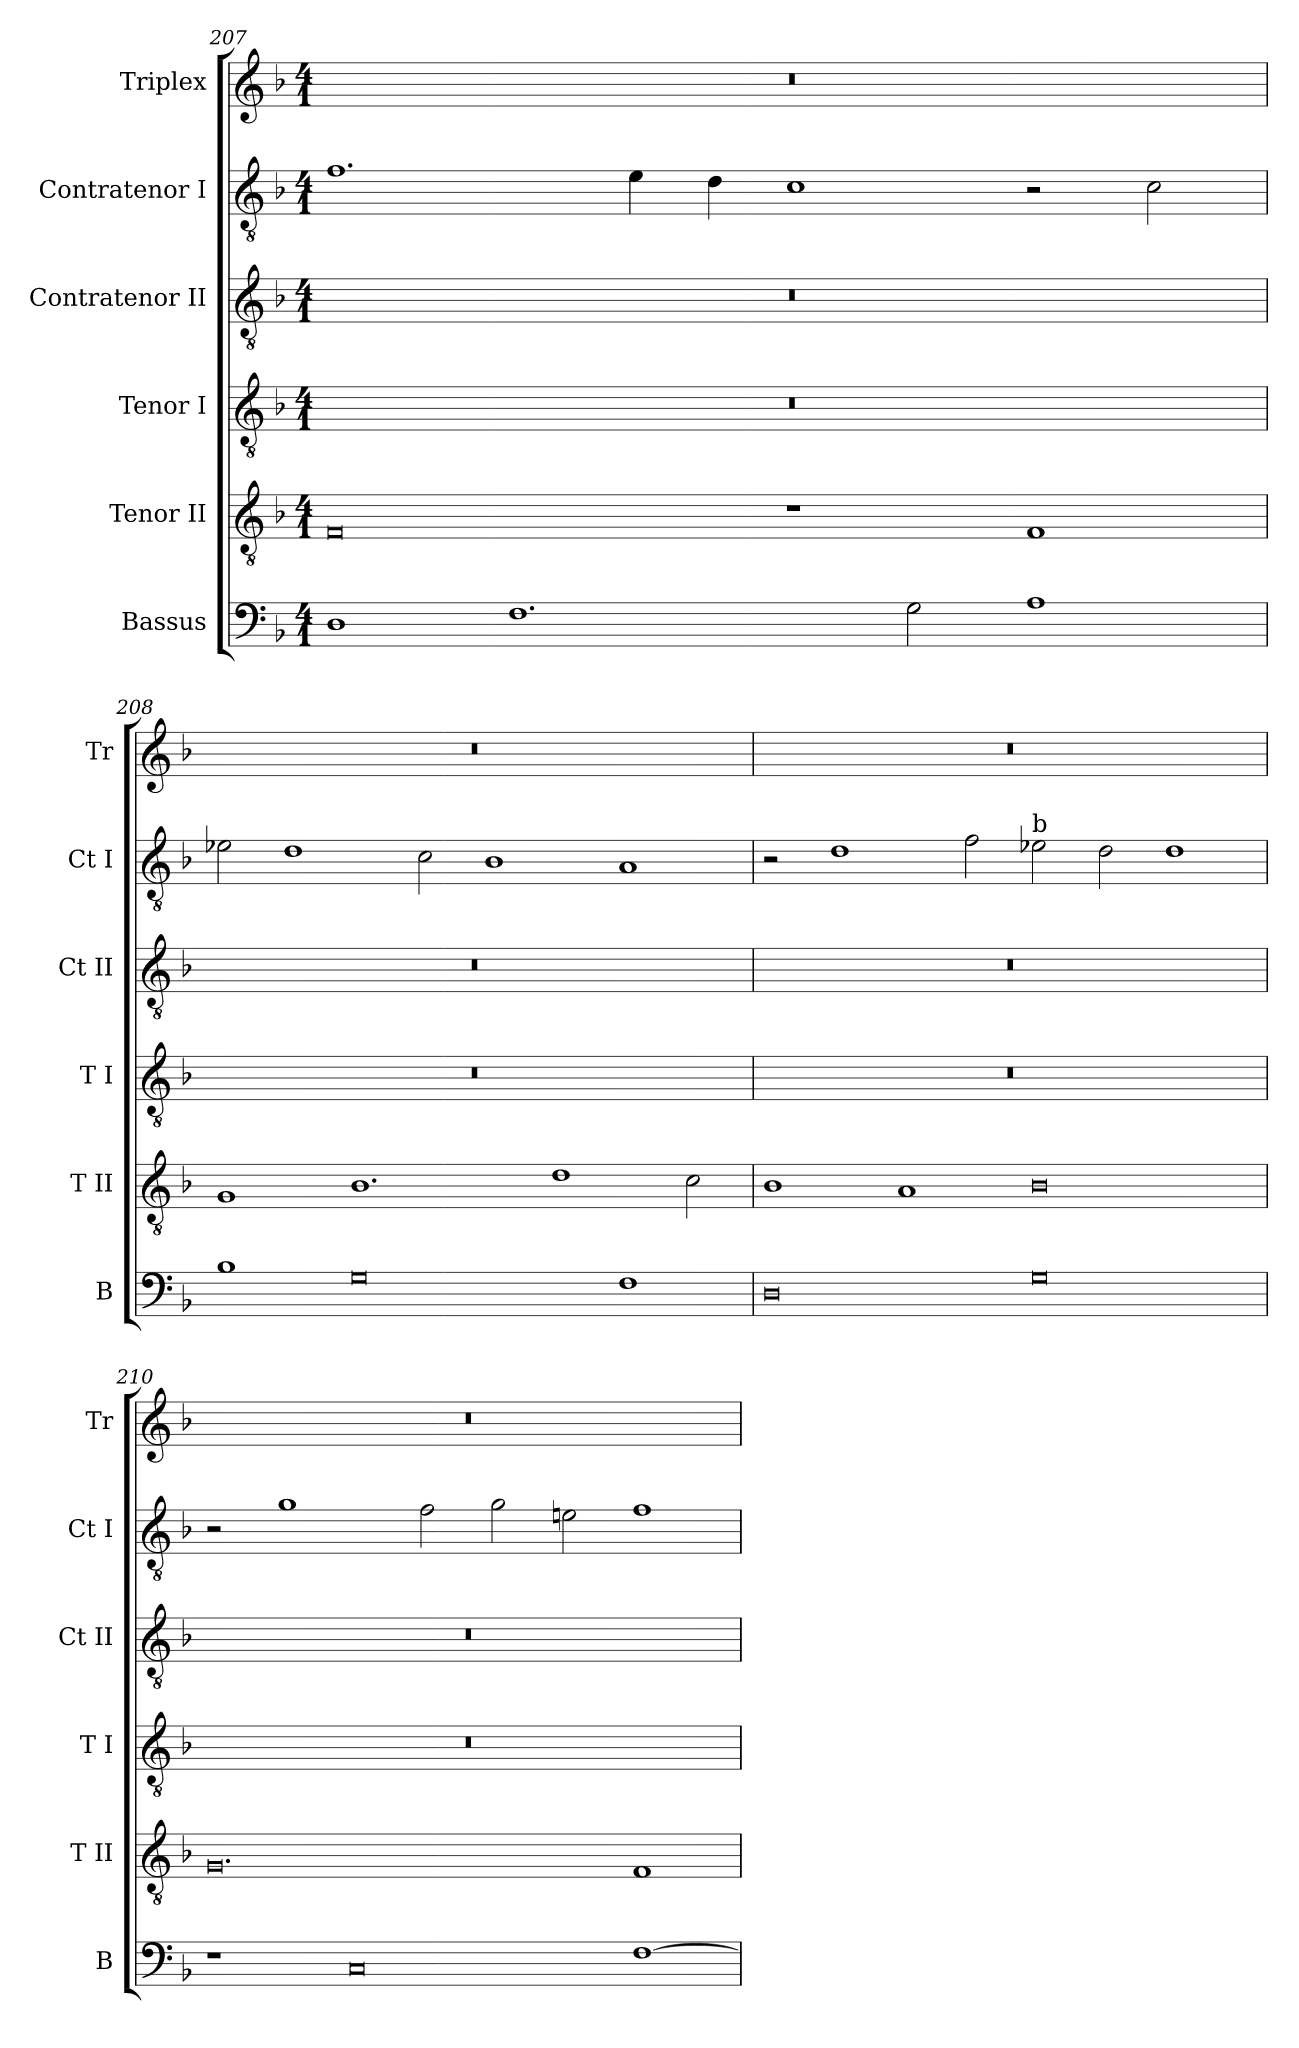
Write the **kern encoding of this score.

**kern	**kern	**kern	**kern	**kern	**kern
*part6	*part5	*part4	*part3	*part2	*part1
*staff6	*staff5	*staff4	*staff3	*staff2	*staff1
*I"Bassus	*I"Tenor II	*I"Tenor I	*I"Contratenor II	*I"Contratenor I	*I"Triplex
*I'B	*I'T II	*I'T I	*I'Ct II	*I'Ct I	*I'Tr
*clefF4	*clefGv2	*clefGv2	*clefGv2	*clefGv2	*clefG2
*	*ITrd7c12	*ITrd7c12	*ITrd7c12	*ITrd7c12	*
*k[b-]	*k[b-]	*k[b-]	*k[b-]	*k[b-]	*k[b-]
*F:	*F:	*F:	*F:	*F:	*F:
*M4/1	*M4/1	*M4/1	*M4/1	*M4/1	*M4/1
=207	=207	=207	=207	=207	=207
!	!	!LO:N:vis=1	!LO:N:vis=1	!	!LO:N:vis=1
1Di	0FFi	00r	00r	1.Fi	00r
1.Fi	.	.	.	.	.
.	.	.	.	4Ei\	.
.	.	.	.	4Di\	.
.	1r	.	.	1Ci	.
2Gi\	.	.	.	.	.
1Ai	1FFi	.	.	2r	.
.	.	.	.	2Ci\	.
!!LO:LB:g=z
=208`	=208`	=208`	=208`	=208`	=208`
!	!	!LO:N:vis=1	!LO:N:vis=1	!	!LO:N:vis=1
1B-i	1GGi	00r	00r	2E-Xi\	00r
.	.	.	.	1Di	.
0Gi	1.BB-i	.	.	.	.
.	.	.	.	2Ci\	.
.	.	.	.	1BB-i	.
.	1Di	.	.	.	.
1Fi	.	.	.	1AAi	.
.	2Ci\	.	.	.	.
=209`	=209`	=209`	=209`	=209`	=209`
!	!	!LO:N:vis=1	!LO:N:vis=1	!	!LO:N:vis=1
0Di	1BB-i	00r	00r	2r	00r
.	.	.	.	1Di	.
.	1AAi	.	.	.	.
.	.	.	.	2Fi\	.
!	!	!	!	!LO:TX:a:t=b	!
0Gi	0BB-i	.	.	2E-i\	.
.	.	.	.	2Di\	.
.	.	.	.	1Di	.
=210`	=210`	=210`	=210`	=210`	=210`
!	!	!LO:N:vis=1	!LO:N:vis=1	!	!LO:N:vis=1
1r	0.GGi	00r	00r	2r	00r
.	.	.	.	1Gi	.
0Ci	.	.	.	.	.
.	.	.	.	2Fi\	.
.	.	.	.	2Gi\	.
.	.	.	.	2Eni\	.
[>1Fi	1FFi	.	.	1Fi	.
=`	=`	=`	=`	=`	=`
*-	*-	*-	*-	*-	*-
